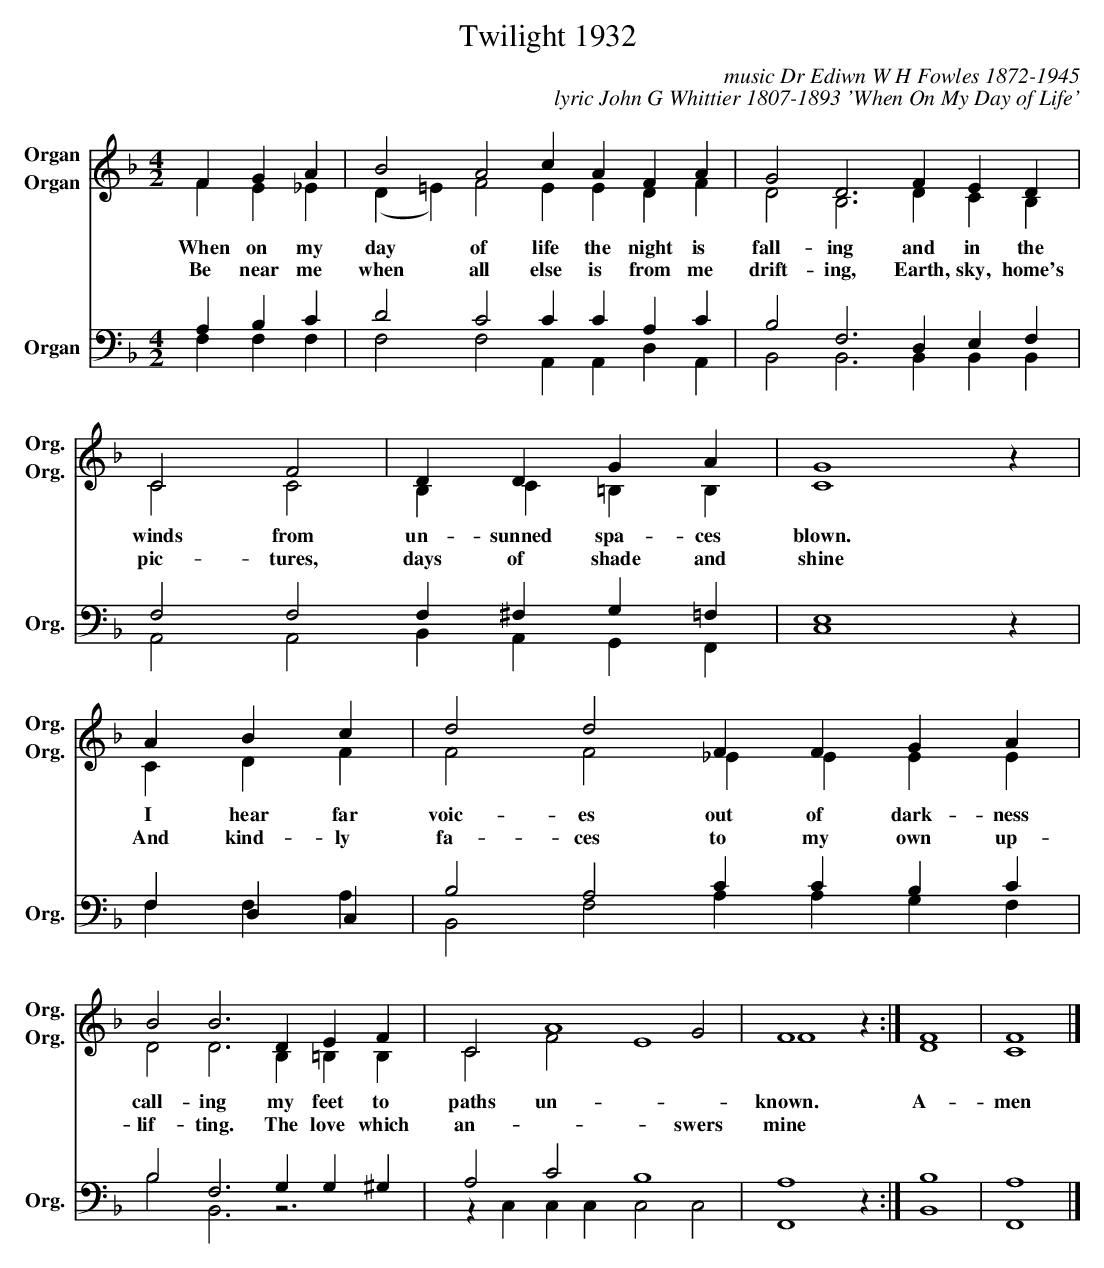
X:1
T:Twilight 1932
C:music Dr Ediwn W H Fowles 1872-1945
C:lyric John G Whittier 1807-1893 'When On My Day of Life'
%%score ( 1 2 ) ( 3 4 )
L:1/4
M:4/2
V:1 treble nm="Organ" snm="Org."
V:2 treble nm="Organ" snm="Org."
V:3 bass nm="Organ" snm="Org."
V:3 bass nm="Organ" snm="Org."
K:F
V:1
[I: MIDI=program 21]F G A | B2 A2  c A F A | G2 D6/2  F E D | C2 F2 | D D G A | G8/2 z | A 2 B c | d2 d2
w:When on my day of life the night is fall-ing and in the winds from un-sunned spa-ces blown. I hear far voic-es
w:Be near me when all else is from me drift-ing, Earth, sky, home's pic-tures, days of shade and shine And kind-ly fa-ces
F F G A |$ B2 B6/2  D E F | C2 A4  G2 | F4z :| F4 | F4 |]
w:out of dark-ness call-ing my feet to paths un--known. A-men
w:to my own up-lif-ting. The love which an--swers mine
V:2
[I: MIDI=program 21]F E _E|(D=E)F2 E E D F |D2 B,6/2 D C B, | C2 C2 B, C =B, B, | C8/2z|
C D F| F2 F2 _E E E E | D2 D6/2 B, =B, B, | C2 F2 E8/2 | F8/2z|D4|C4:|
V:3
[I: MIDI=program 20]A,B,C|D2 C2 C C A, C | B,2 F,6/2 D,E, F, | F,2 F,2 F, ^F, G, =F, | E,8/2z|
F, D, C,|B,2 A,2 C C B, C | B,2F,6/2 G, G, ^G, | A,2 C2 B,4 | A,4z:|B,4|A,4|]
V:4
[I: MIDI=program 20]F, F, F, | F,2 F,2 | A,, A,, D, A,, | B,,2 B,,6/2  B,, B,, B,, | A,,2 A,,2 |
B,, A,, G,, F,, | C,8/2 z | F, F, A, | B,,2 F,2 | A, A, G, F, |$ B,2 B,,6/2z3 |
 | z C, C, C, | C,2 C,2 | F,,4z :| B,,4 | F,,4 |]
